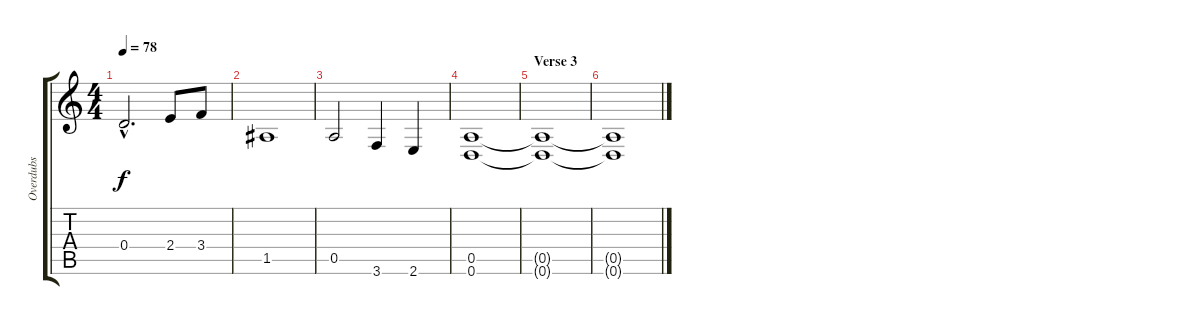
\track ("Overdubs" "Overdubs") {instrument distortionguitar}
\staff {score tabs}
\tuning (E4 B3 G3 D3 A2 D2) {hide}
\ts (4 4)
\tempo 78
\clef g2
\ks c
0.4{hac}.2{d dy f} 2.4.8 3.4.8 |
1.5.1 |
0.5.2 3.6.4 2.6.4 |
(0.5 0.6).1{volume 0} |
\section ("" "Verse 3")
(0.5{t} 0.6{t}).1 |
(0.5{t} 0.6{t}).1
